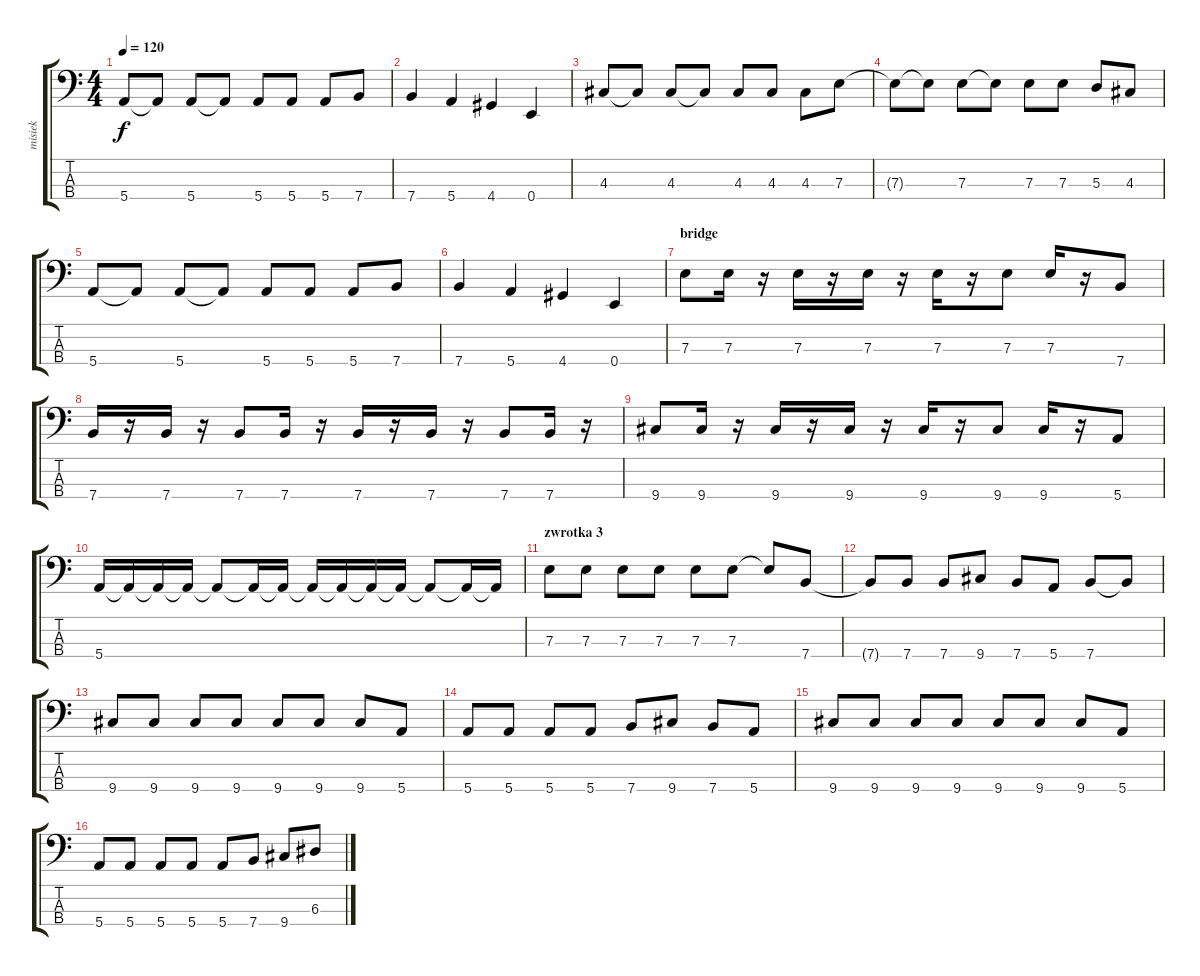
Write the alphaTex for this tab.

\track ("misiek" "misiek") {instrument electricbasspick}
\staff {score tabs}
\tuning (G2 D2 A1 E1) {hide}
\ts (4 4)
\tempo 120
\clef f4
\ks c
5.4.8{dy f} 5.4{t}.8 5.4.8 5.4{t}.8 5.4.8 5.4.8 5.4.8 7.4.8 |
7.4.4 5.4.4 4.4.4 0.4.4 |
4.3.8 4.3{t}.8 4.3.8 4.3{t}.8 4.3.8 4.3.8 4.3.8 7.3.8 |
7.3{t}.8 7.3{t}.8 7.3.8 7.3{t}.8 7.3.8 7.3.8 5.3.8 4.3.8 |
5.4.8 5.4{t}.8 5.4.8 5.4{t}.8 5.4.8 5.4.8 5.4.8 7.4.8 |
7.4.4 5.4.4 4.4.4 0.4.4 |
\section ("" "bridge")
7.3.8 7.3.16 r.16 7.3.16 r.16 7.3.16 r.16 7.3.16 r.16 7.3.8 7.3.16 r.16 7.4.8 |
7.4.16 r.16 7.4.16 r.16 7.4.8 7.4.16 r.16 7.4.16 r.16 7.4.16 r.16 7.4.8 7.4.16 r.16 |
9.4.8 9.4.16 r.16 9.4.16 r.16 9.4.16 r.16 9.4.16 r.16 9.4.8 9.4.16 r.16 5.4.8 |
5.4.16 5.4{t}.16 5.4{t}.16 5.4{t}.16 5.4{t}.8 5.4{t}.16 5.4{t}.16 5.4{t}.16 5.4{t}.16 5.4{t}.16 5.4{t}.16 5.4{t}.8 5.4{t}.16 5.4{t}.16 |
\section ("" "zwrotka 3")
7.3.8 7.3.8 7.3.8 7.3.8 7.3.8 7.3.8 7.3{t}.8 7.4.8 |
7.4{t}.8 7.4.8 7.4.8 9.4.8 7.4.8 5.4.8 7.4.8 7.4{t}.8 |
9.4.8 9.4.8 9.4.8 9.4.8 9.4.8 9.4.8 9.4.8 5.4.8 |
5.4.8 5.4.8 5.4.8 5.4.8 7.4.8 9.4.8 7.4.8 5.4.8 |
9.4.8 9.4.8 9.4.8 9.4.8 9.4.8 9.4.8 9.4.8 5.4.8 |
5.4.8 5.4.8 5.4.8 5.4.8 5.4.8 7.4.8 9.4.8 6.3.8
